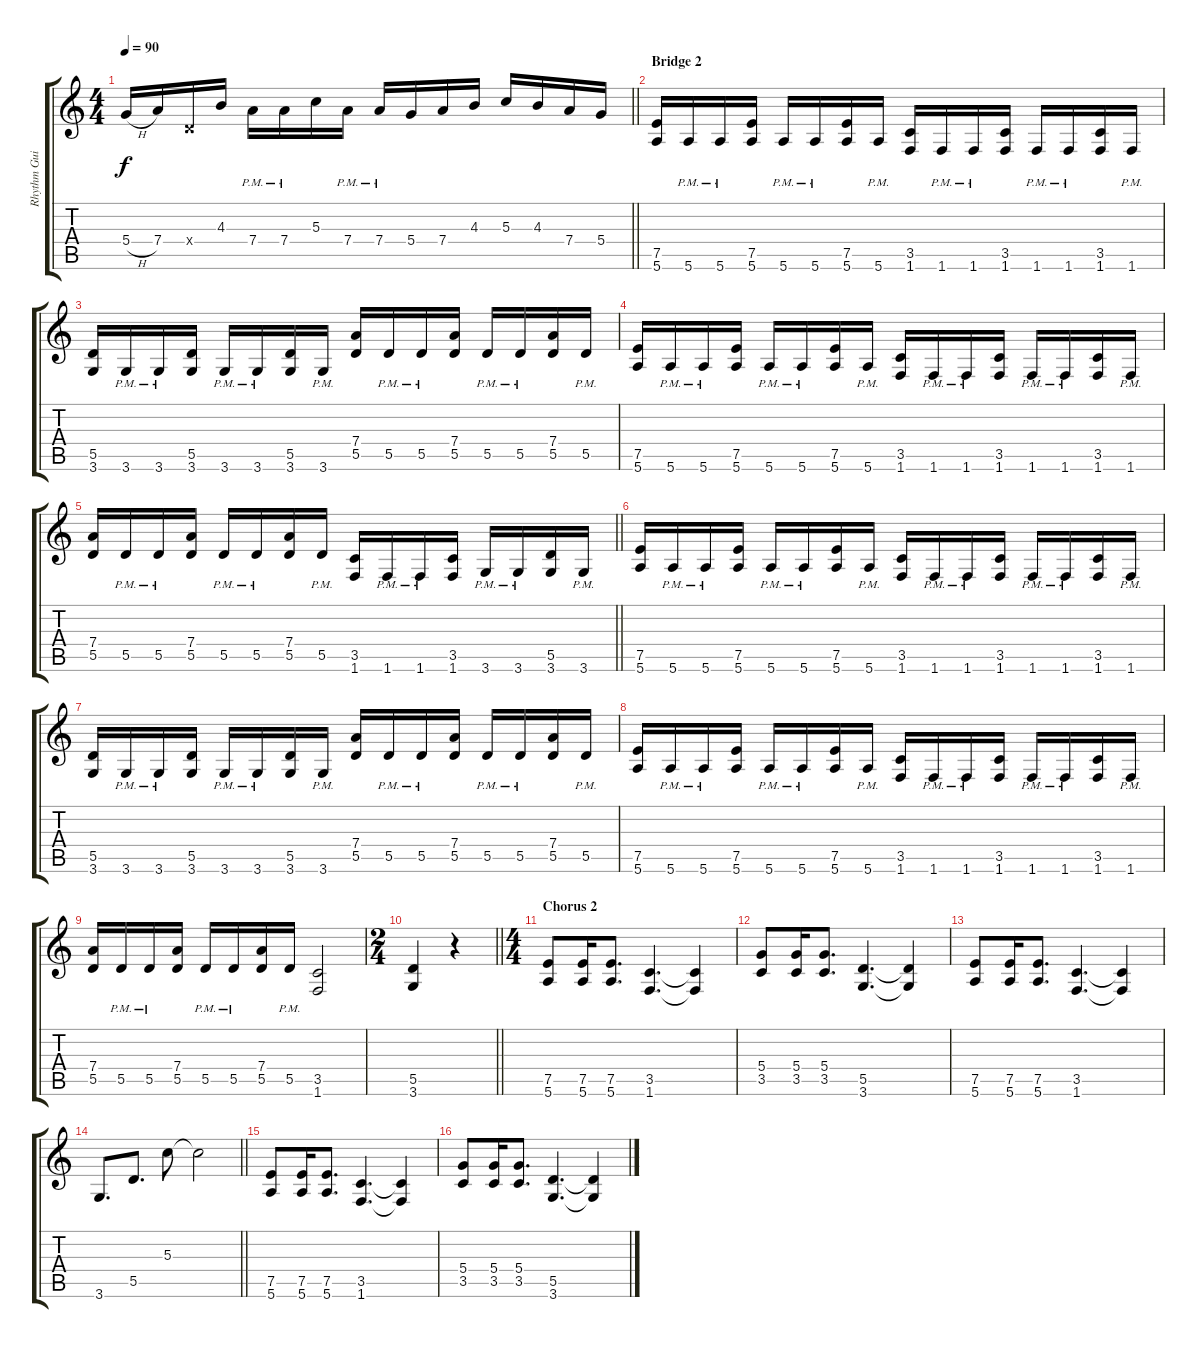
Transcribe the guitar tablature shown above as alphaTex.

\track ("Rhythm Guitar 2: Lars Andrè Rørvik Larse" "Rhythm Gui") {instrument distortionguitar}
\staff {score tabs}
\tuning (E4 B3 G3 D3 A2 E2) {hide}
\ts (4 4)
\tempo 90
\clef g2
\barLineRight lightlight
\ks aminor
5.4{h}.16{dy f} 7.4.16 0.4{x}.16 4.3.16 7.4{pm}.16 7.4{pm}.16 5.3.16 7.4{pm}.16 7.4{pm}.16 5.4.16 7.4.16 4.3.16 5.3.16 4.3.16 7.4.16 5.4.16 |
\section ("" "Bridge 2")
(7.5 5.6).16 5.6{pm}.16 5.6{pm}.16 (7.5 5.6).16 5.6{pm}.16 5.6{pm}.16 (7.5 5.6).16 5.6{pm}.16 (3.5 1.6).16 1.6{pm}.16 1.6{pm}.16 (3.5 1.6).16 1.6{pm}.16 1.6{pm}.16 (3.5 1.6).16 1.6{pm}.16 |
(5.5 3.6).16 3.6{pm}.16 3.6{pm}.16 (5.5 3.6).16 3.6{pm}.16 3.6{pm}.16 (5.5 3.6).16 3.6{pm}.16 (7.4 5.5).16 5.5{pm}.16 5.5{pm}.16 (7.4 5.5).16 5.5{pm}.16 5.5{pm}.16 (7.4 5.5).16 5.5{pm}.16 |
(7.5 5.6).16 5.6{pm}.16 5.6{pm}.16 (7.5 5.6).16 5.6{pm}.16 5.6{pm}.16 (7.5 5.6).16 5.6{pm}.16 (3.5 1.6).16 1.6{pm}.16 1.6{pm}.16 (3.5 1.6).16 1.6{pm}.16 1.6{pm}.16 (3.5 1.6).16 1.6{pm}.16 |
\barLineRight lightlight
(7.4 5.5).16 5.5{pm}.16 5.5{pm}.16 (7.4 5.5).16 5.5{pm}.16 5.5{pm}.16 (7.4 5.5).16 5.5{pm}.16 (3.5 1.6).16 1.6{pm}.16 1.6{pm}.16 (3.5 1.6).16 3.6{pm}.16 3.6{pm}.16 (5.5 3.6).16 3.6{pm}.16 |
(7.5 5.6).16 5.6{pm}.16 5.6{pm}.16 (7.5 5.6).16 5.6{pm}.16 5.6{pm}.16 (7.5 5.6).16 5.6{pm}.16 (3.5 1.6).16 1.6{pm}.16 1.6{pm}.16 (3.5 1.6).16 1.6{pm}.16 1.6{pm}.16 (3.5 1.6).16 1.6{pm}.16 |
(5.5 3.6).16 3.6{pm}.16 3.6{pm}.16 (5.5 3.6).16 3.6{pm}.16 3.6{pm}.16 (5.5 3.6).16 3.6{pm}.16 (7.4 5.5).16 5.5{pm}.16 5.5{pm}.16 (7.4 5.5).16 5.5{pm}.16 5.5{pm}.16 (7.4 5.5).16 5.5{pm}.16 |
(7.5 5.6).16 5.6{pm}.16 5.6{pm}.16 (7.5 5.6).16 5.6{pm}.16 5.6{pm}.16 (7.5 5.6).16 5.6{pm}.16 (3.5 1.6).16 1.6{pm}.16 1.6{pm}.16 (3.5 1.6).16 1.6{pm}.16 1.6{pm}.16 (3.5 1.6).16 1.6{pm}.16 |
(7.4 5.5).16 5.5{pm}.16 5.5{pm}.16 (7.4 5.5).16 5.5{pm}.16 5.5{pm}.16 (7.4 5.5).16 5.5{pm}.16 (3.5 1.6).2 |
\ts (2 4)
\barLineRight lightlight
(5.5 3.6).4 r.4 |
\ts (4 4)
\section ("" "Chorus 2")
(7.5 5.6).8 (7.5 5.6).16 (7.5 5.6).8{d} (3.5 1.6).4{d} (3.5{t} 1.6{t}).4 |
(5.4 3.5).8 (5.4 3.5).16 (5.4 3.5).8{d} (5.5 3.6).4{d} (5.5{t} 3.6{t}).4 |
(7.5 5.6).8 (7.5 5.6).16 (7.5 5.6).8{d} (3.5 1.6).4{d} (3.5{t} 1.6{t}).4 |
\barLineRight lightlight
3.6.8{d} 5.5.8{d} 5.3.8 5.3{t}.2 |
(7.5 5.6).8 (7.5 5.6).16 (7.5 5.6).8{d} (3.5 1.6).4{d} (3.5{t} 1.6{t}).4 |
(5.4 3.5).8 (5.4 3.5).16 (5.4 3.5).8{d} (5.5 3.6).4{d} (5.5{t} 3.6{t}).4
